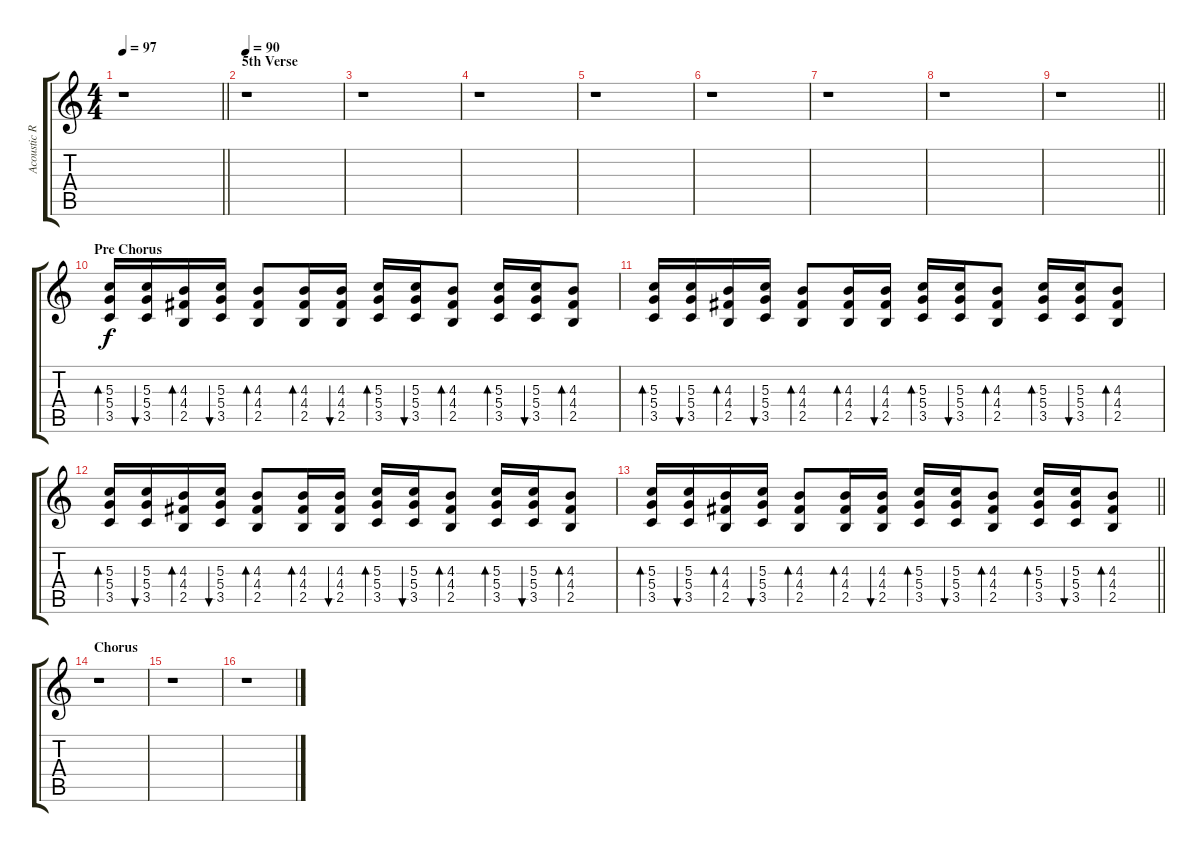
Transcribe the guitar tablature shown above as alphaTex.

\track ("Acoustic Rythm" "Acoustic R") {instrument acousticguitarnylon}
\staff {score tabs}
\tuning (E4 B3 G3 D3 A2 E2) {hide}
\ts (4 4)
\tempo 97
\clef g2
\barLineRight lightlight
\ks c
r.1{dy f} |
\section ("" "5th Verse")
\tempo 90
r.1 |
r.1 |
r.1 |
r.1 |
r.1 |
r.1 |
r.1 |
\barLineRight lightlight
r.1 |
\section ("" "Pre Chorus")
(5.3 5.4 3.5).16{bd 120} (5.3 5.4 3.5).16{bu 120} (4.3 4.4 2.5).16{bd 120} (5.3 5.4 3.5).16{bu 120} (4.3 4.4 2.5).8{bd 240} (4.3 4.4 2.5).16{bd 120} (4.3 4.4 2.5).16{bu 120} (5.3 5.4 3.5).16{bd 120} (5.3 5.4 3.5).16{bu 120} (4.3 4.4 2.5).8{bd 240} (5.3 5.4 3.5).16{bd 120} (5.3 5.4 3.5).16{bu 120} (4.3 4.4 2.5).8{bd 240} |
(5.3 5.4 3.5).16{bd 120} (5.3 5.4 3.5).16{bu 120} (4.3 4.4 2.5).16{bd 120} (5.3 5.4 3.5).16{bu 120} (4.3 4.4 2.5).8{bd 240} (4.3 4.4 2.5).16{bd 120} (4.3 4.4 2.5).16{bu 120} (5.3 5.4 3.5).16{bd 120} (5.3 5.4 3.5).16{bu 120} (4.3 4.4 2.5).8{bd 240} (5.3 5.4 3.5).16{bd 120} (5.3 5.4 3.5).16{bu 120} (4.3 4.4 2.5).8{bd 240} |
(5.3 5.4 3.5).16{bd 120} (5.3 5.4 3.5).16{bu 120} (4.3 4.4 2.5).16{bd 120} (5.3 5.4 3.5).16{bu 120} (4.3 4.4 2.5).8{bd 240} (4.3 4.4 2.5).16{bd 120} (4.3 4.4 2.5).16{bu 120} (5.3 5.4 3.5).16{bd 120} (5.3 5.4 3.5).16{bu 120} (4.3 4.4 2.5).8{bd 240} (5.3 5.4 3.5).16{bd 120} (5.3 5.4 3.5).16{bu 120} (4.3 4.4 2.5).8{bd 240} |
\barLineRight lightlight
(5.3 5.4 3.5).16{bd 120} (5.3 5.4 3.5).16{bu 120} (4.3 4.4 2.5).16{bd 120} (5.3 5.4 3.5).16{bu 120} (4.3 4.4 2.5).8{bd 240} (4.3 4.4 2.5).16{bd 120} (4.3 4.4 2.5).16{bu 120} (5.3 5.4 3.5).16{bd 120} (5.3 5.4 3.5).16{bu 120} (4.3 4.4 2.5).8{bd 240} (5.3 5.4 3.5).16{bd 120} (5.3 5.4 3.5).16{bu 120} (4.3 4.4 2.5).8{bd 240} |
\section ("" "Chorus")
r.1 |
r.1 |
r.1
